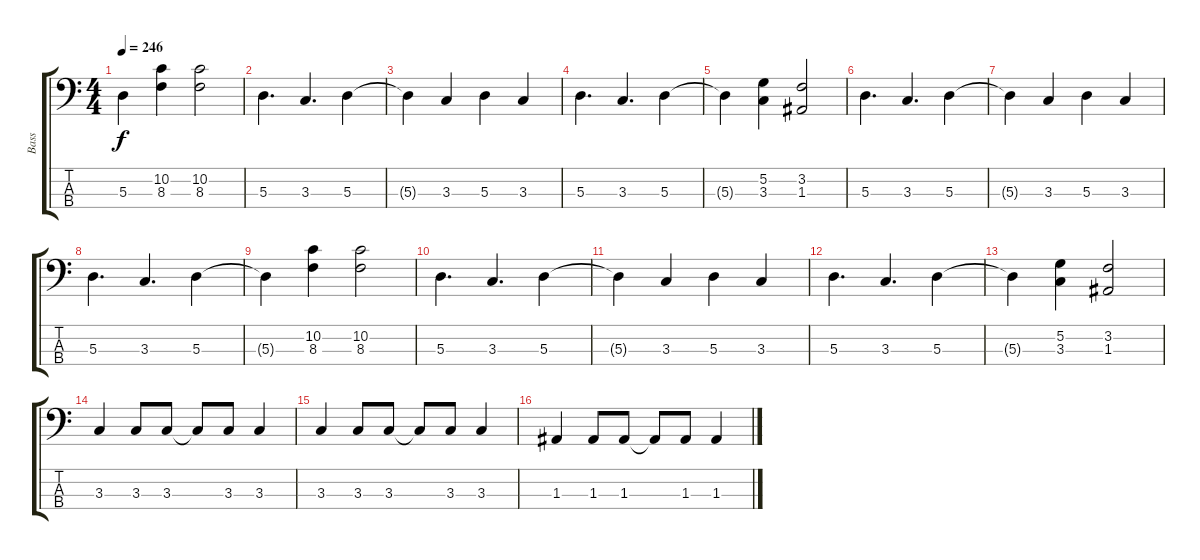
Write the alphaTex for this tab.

\track ("Bass" "Bass") {instrument electricbassfinger}
\staff {score tabs}
\tuning (G2 D2 A1 E1) {hide}
\ts (4 4)
\tempo 246
\clef f4
\ks c
5.3{t}.4{dy f} (10.2 8.3).4 (10.2 8.3).2 |
5.3.4{d} 3.3.4{d} 5.3.4 |
5.3{t}.4 3.3.4 5.3.4 3.3.4 |
5.3.4{d} 3.3.4{d} 5.3.4 |
5.3{t}.4 (5.2 3.3).4 (3.2 1.3).2 |
5.3.4{d} 3.3.4{d} 5.3.4 |
5.3{t}.4 3.3.4 5.3.4 3.3.4 |
5.3.4{d} 3.3.4{d} 5.3.4 |
5.3{t}.4 (10.2 8.3).4 (10.2 8.3).2 |
5.3.4{d} 3.3.4{d} 5.3.4 |
5.3{t}.4 3.3.4 5.3.4 3.3.4 |
5.3.4{d} 3.3.4{d} 5.3.4 |
5.3{t}.4 (5.2 3.3).4 (3.2 1.3).2 |
3.3.4 3.3.8 3.3.8 3.3{t}.8 3.3.8 3.3.4 |
3.3.4 3.3.8 3.3.8 3.3{t}.8 3.3.8 3.3.4 |
1.3.4 1.3.8 1.3.8 1.3{t}.8 1.3.8 1.3.4
